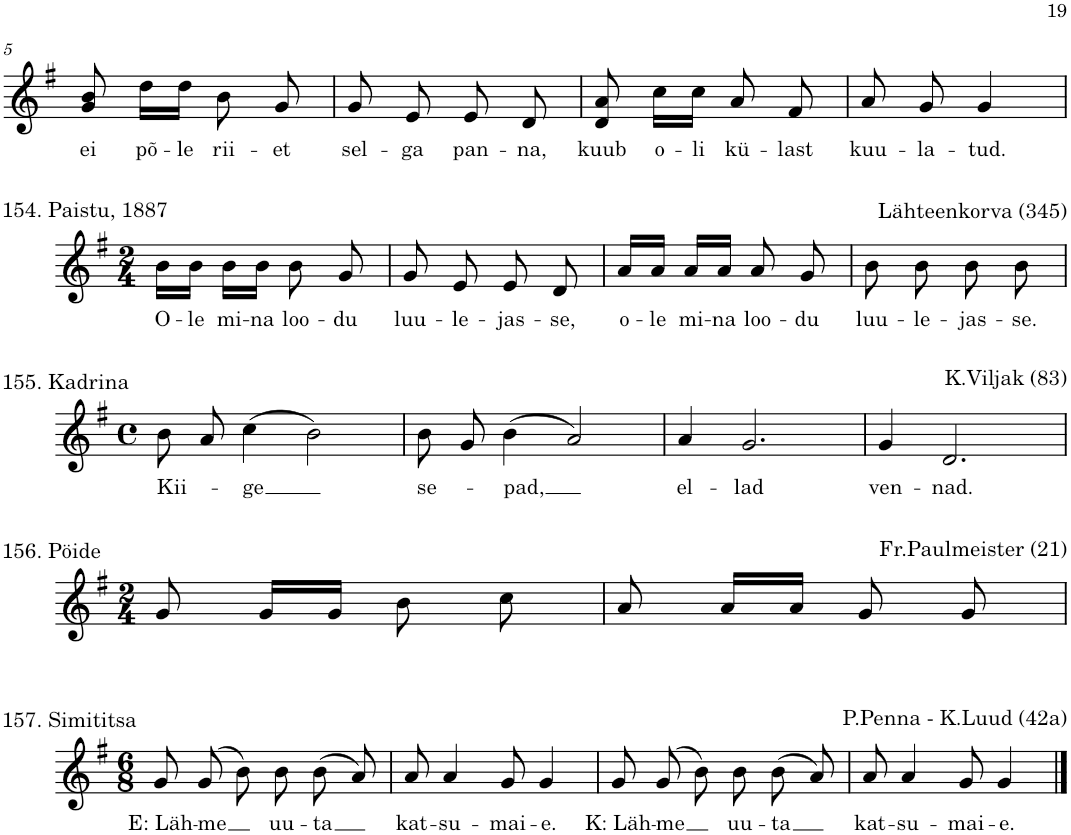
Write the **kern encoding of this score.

**kern	**text
*part1	*part1
*staff1	*staff1
*I"Piano	*
*I'Pno.	*
!!LO:PB:g=z
*clefG2	*
*k[f#]	*
*M2/4	*
=5	=5
!	!LO:LY:b
8g/ 8b/	ei
!	!LO:LY:b
16dd\LL	põ-
!	!LO:LY:b
16dd\JJ	-le
!	!LO:LY:b
8b\	rii-
!	!LO:LY:b
8g/	-et
=6	=6
!	!LO:LY:b
8g/	sel-
!	!LO:LY:b
8e/	-ga
!	!LO:LY:b
8e/	pan-
!	!LO:LY:b
8d/	-na,
=7	=7
!	!LO:LY:b
8d/ 8a/	kuub
!	!LO:LY:b
16cc\LL	o-
!	!LO:LY:b
16cc\JJ	-li
!	!LO:LY:b
8a/	kü-
!	!LO:LY:b
8f#/	-last
=8	=8
!	!LO:LY:b
8a/	kuu-
!	!LO:LY:b
8g/	-la-
!	!LO:LY:b
4g/	-tud.
!!LO:LB:g=z
=1	=1
*k[f#]	*
*M2/4	*
!	!LO:LY:b
16b\LL	O-
!	!LO:LY:b
16b\JJ	-le
!	!LO:LY:b
16b\LL	mi-
!	!LO:LY:b
16b\JJ	-na
!	!LO:LY:b
8b\	loo-
!	!LO:LY:b
8g/	-du
=2	=2
!	!LO:LY:b
8g/	luu-
!	!LO:LY:b
8e/	-le-
!	!LO:LY:b
8e/	-jas-
!	!LO:LY:b
8d/	-se,
=3	=3
!	!LO:LY:b
16a/LL	o-
!	!LO:LY:b
16a/JJ	-le
!	!LO:LY:b
16a/LL	mi-
!	!LO:LY:b
16a/JJ	-na
!	!LO:LY:b
8a/	loo-
!	!LO:LY:b
8g/	-du
=4	=4
!	!LO:LY:b
8b\	luu-
!	!LO:LY:b
8b\	-le-
!	!LO:LY:b
8b\	-jas-
!	!LO:LY:b
8b\	-se.
!!LO:LB:g=z
=1	=1
*k[f#]	*
*M4/4	*
*met(c)	*
!	!LO:LY:b
8b\	Kii-
8a/	.
!	!LO:LY:b
(4cc\	-ge
2b\)	.
=2	=2
!	!LO:LY:b
8b\	se-
8g/	.
!	!LO:LY:b
(4b\	-pad,
2a/)	.
=3	=3
!	!LO:LY:b
4a/	el-
!	!LO:LY:b
2.g/	-lad
=4	=4
!	!LO:LY:b
4g/	ven-
!	!LO:LY:b
2.d/	-nad.
!!LO:LB:g=z
=1	=1
*k[f#]	*
*M2/4	*
8g/	.
16g/LL	.
16g/JJ	.
8b\	.
8cc\	.
=2	=2
8a/	.
16a/LL	.
16a/JJ	.
8g/	.
8g/	.
!!LO:LB:g=z
=1	=1
*k[f#]	*
*M6/8	*
!	!LO:LY:b
8g/	E: Läh-
!	!LO:LY:b
(8g/	-me
8b\)	.
!	!LO:LY:b
8b\	uu-
!	!LO:LY:b
(8b\	-ta
8a/)	.
=2	=2
!	!LO:LY:b
8a/	kat-
!	!LO:LY:b
4a/	-su-
!	!LO:LY:b
8g/	-mai-
!	!LO:LY:b
4g/	-e.
=3	=3
!	!LO:LY:b
8g/	K: Läh-
!	!LO:LY:b
(8g/	-me
8b\)	.
!	!LO:LY:b
8b\	uu-
!	!LO:LY:b
(8b\	-ta
8a/)	.
=4	=4
!	!LO:LY:b
8a/	kat-
!	!LO:LY:b
4a/	-su-
!	!LO:LY:b
8g/	-mai-
!	!LO:LY:b
4g/	-e.
==	==
*-	*-
